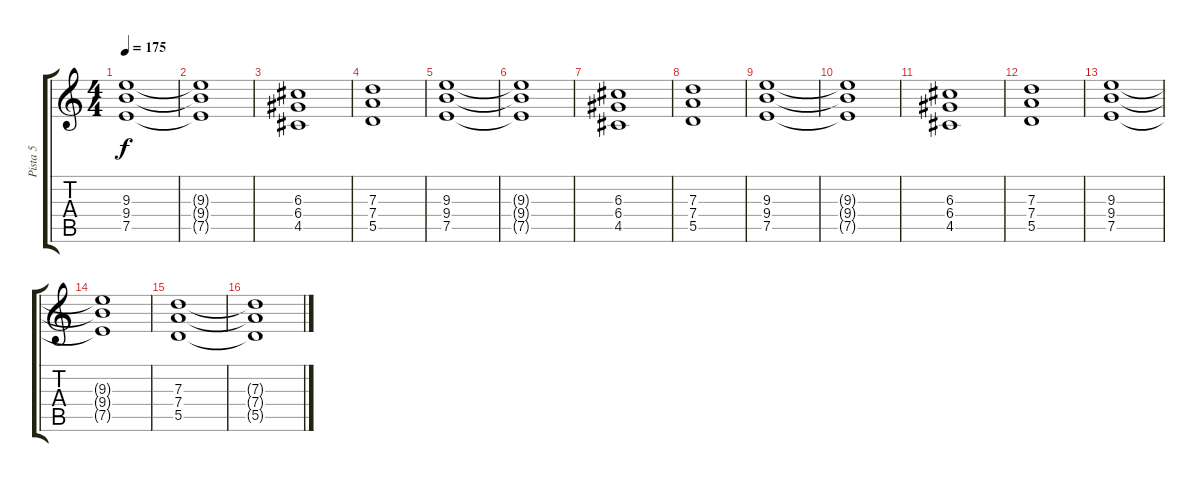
\track ("Pista 5" "Pista 5") {instrument distortionguitar}
\staff {score tabs}
\tuning (E4 B3 G3 D3 A2 E2) {hide}
\ts (4 4)
\tempo 175
\clef g2
\ks c
(9.3 9.4 7.5).1{dy f} |
(9.3{t} 9.4{t} 7.5{t}).1 |
(6.3 6.4 4.5).1 |
(7.3 7.4 5.5).1 |
(9.3 9.4 7.5).1 |
(9.3{t} 9.4{t} 7.5{t}).1 |
(6.3 6.4 4.5).1 |
(7.3 7.4 5.5).1 |
(9.3 9.4 7.5).1 |
(9.3{t} 9.4{t} 7.5{t}).1 |
(6.3 6.4 4.5).1 |
(7.3 7.4 5.5).1 |
(9.3 9.4 7.5).1 |
(9.3{t} 9.4{t} 7.5{t}).1 |
(7.3 7.4 5.5).1 |
(7.3{t} 7.4{t} 5.5{t}).1
